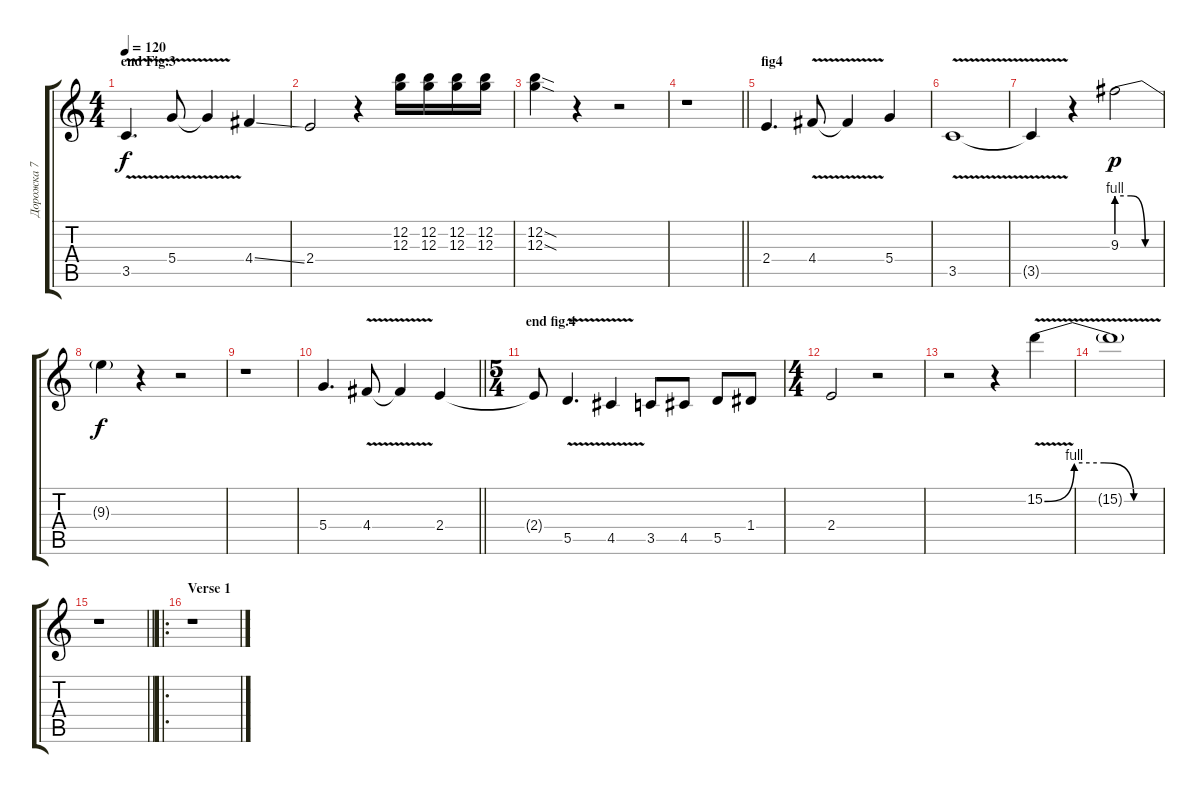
\track ("Дорожка 7" "Дорожка 7") {instrument distortionguitar}
\staff {score tabs}
\tuning (E4 B3 G3 D3 A2 E2) {hide}
\ts (4 4)
\section ("" "end Fig.3")
\tempo 120
\clef g2
\ks c
3.5{v}.4{d dy f} 5.4{v}.8 5.4{t}.4 4.4{ss}.4 |
2.4.2 r.4 (12.2 12.3).16 (12.2 12.3).16 (12.2 12.3).16 (12.2 12.3).16 |
(12.2{sod} 12.3{sod}).4 r.4 r.2 |
\barLineRight lightlight
r.1 |
\section ("" "fig4")
2.4.4{d} 4.4{v}.8 4.4{t}.4 5.4.4 |
3.5{v}.1 |
3.5{t}.4 r.4 9.3{be (custom 0 4 20 4 40 0 60 0)}.2{dy p} |
9.3{t}.4{dy f} r.4 r.2 |
r.1 |
\barLineRight lightlight
5.4.4{d} 4.4{v}.8 4.4{t}.4 2.4.4 |
\ts (5 4)
\section ("" "end fig.4")
2.4{t}.8 5.5{v}.4{d} 4.5{v}.4 3.5.8 4.5.8 5.5.8 1.4.8 |
\ts (4 4)
2.4.2 r.2 |
r.2 r.4 15.2{be (custom 0 0 15 4 30 4 45 0 60 0) v}.4 |
15.2{t}.1 |
\barLineRight lightlight
r.1 |
\ro
\section ("" "Verse 1")
r.1
